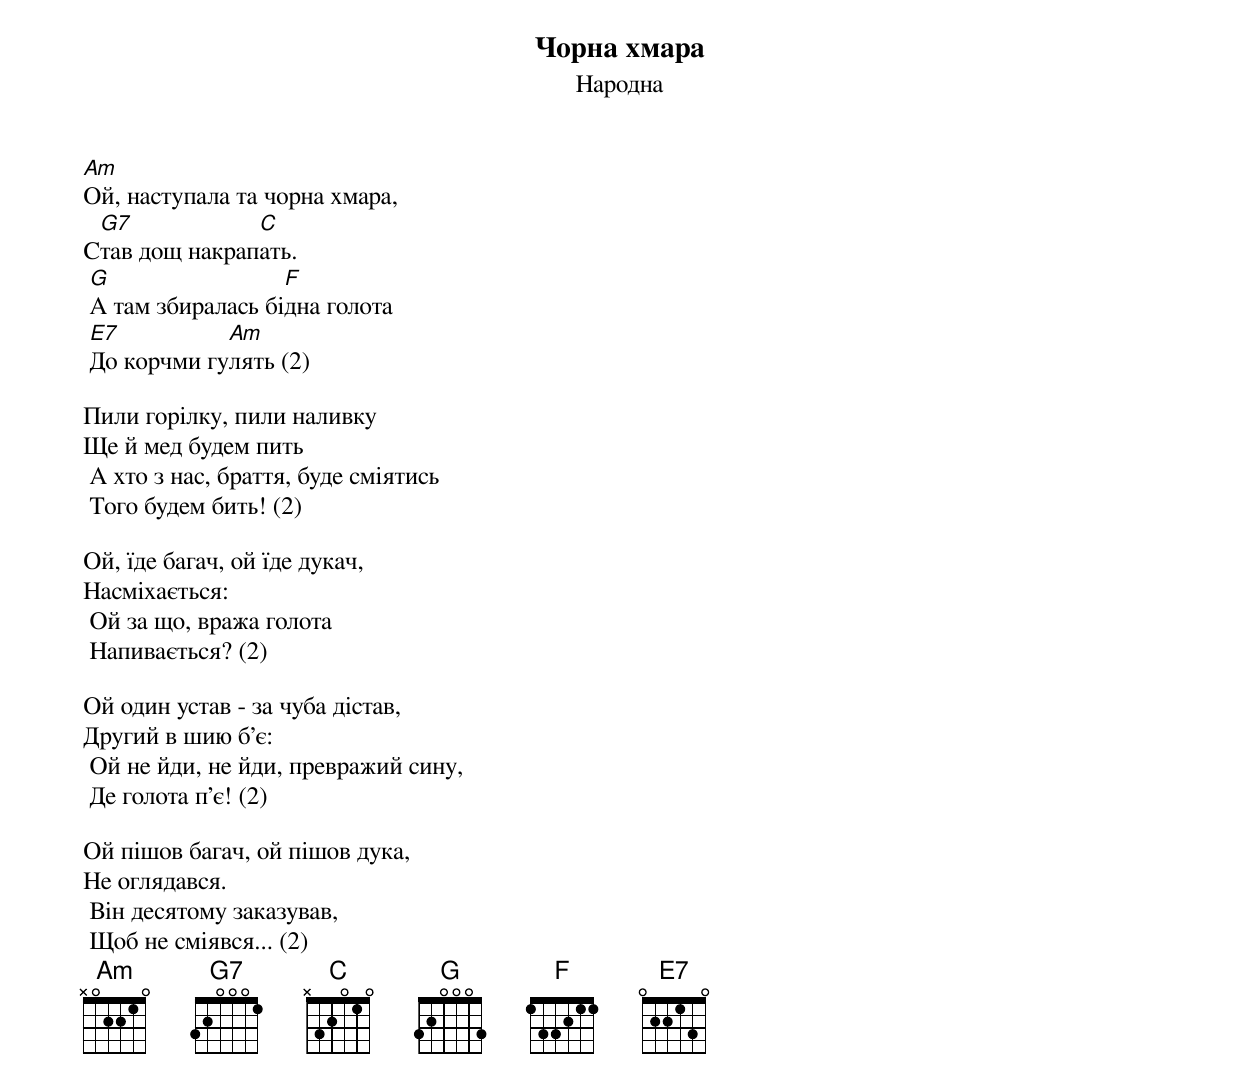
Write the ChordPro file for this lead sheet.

{title: Чорна хмара}
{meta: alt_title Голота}
{subtitle: Народна}


[Am]Ой, наступала та чорна хмара,
C[G7]тав дощ накрап[C]ать.
	[G]А там збиралась бі[F]дна голота
	[E7]До корчми гу[Am]лять (2)

Пили горілку, пили наливку
Ще й мед будем пить
	А хто з нас, браття, буде сміятись
	Того будем бить! (2)

Ой, їде багач, ой їде дукач,
Насміхається:
	Ой за що, вража голота
	Напивається? (2)

Ой один устав - за чуба дістав,
Другий в шию б'є:
	Ой не йди, не йди, превражий сину,
	Де голота п'є! (2)

Ой пішов багач, ой пішов дука,
Не оглядався.
	Він десятому заказував,
	Щоб не сміявся... (2)
